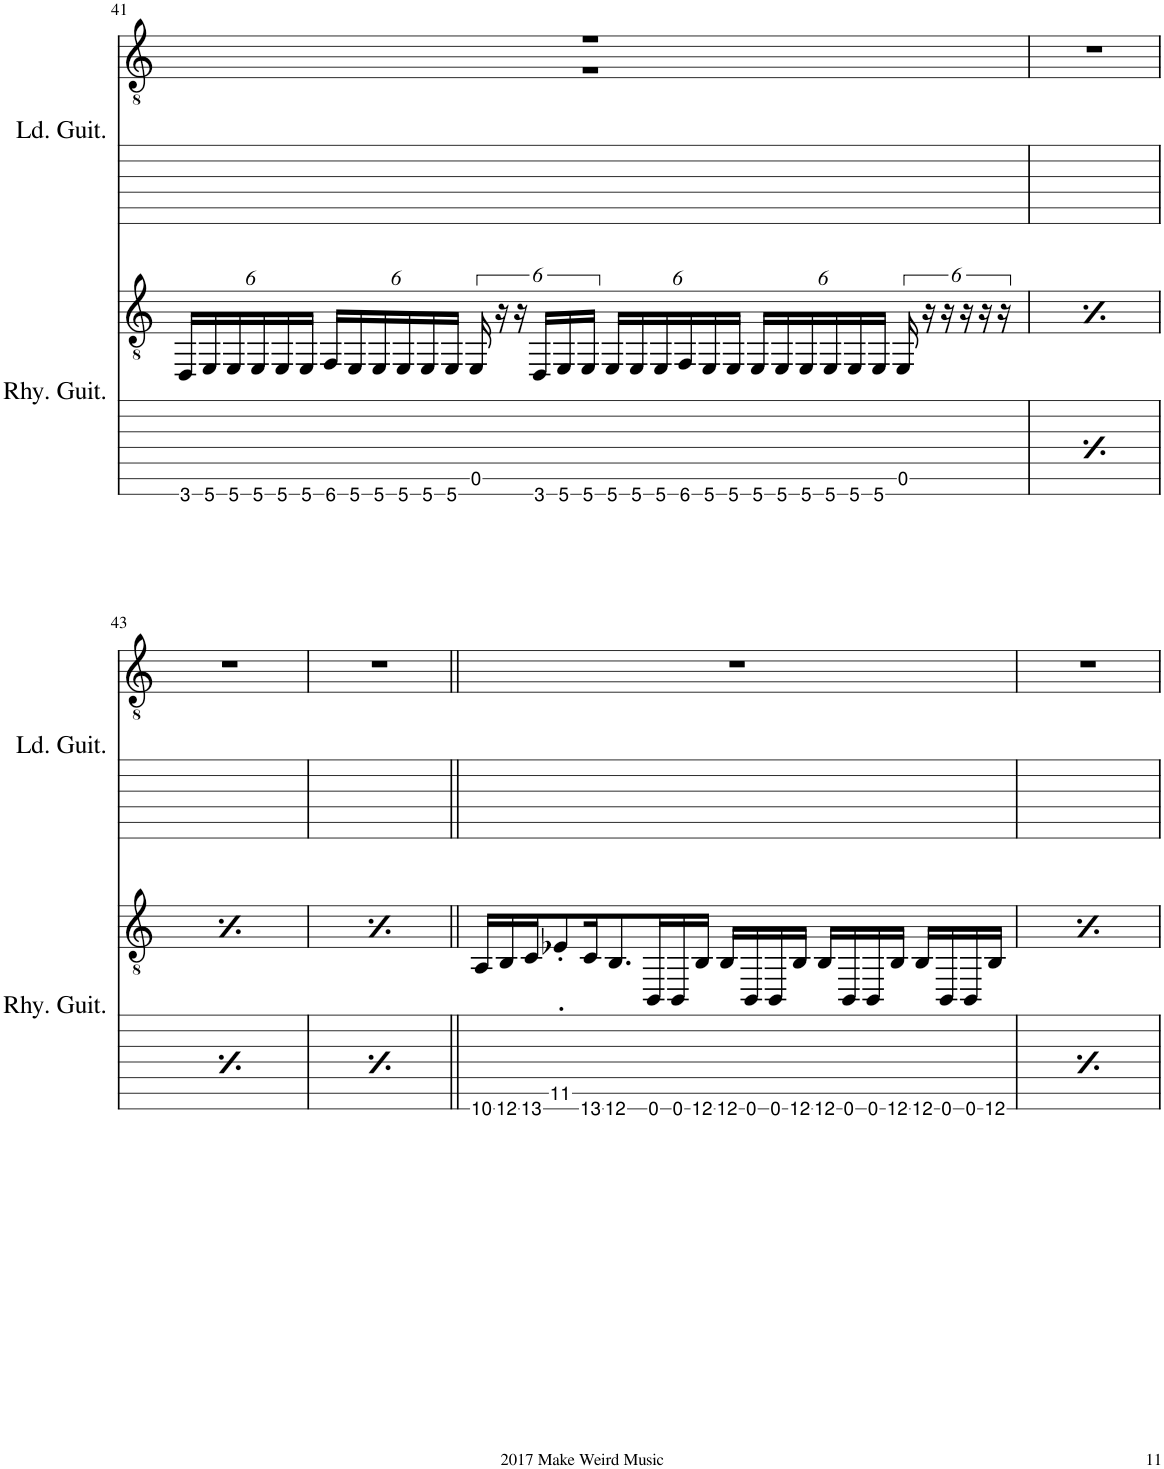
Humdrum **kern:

**kern	**kern	**kern	**kern
*part2	*part2	*part1	*part1
*staff4	*staff3	*staff2	*staff1
*I"Rhythm Guitar	*	*I"Lead Guitar	*
*I'Rhy. Guit.	*	*I'Ld. Guit.	*
!!LO:PB:g=z
*	*clefGv2	*	*clefGv2
*k[]	*k[]	*k[]	*k[]
*M6/4	*M6/4	*M6/4	*M6/4
*Xbrackettup	*Xbrackettup	*	*
=41	=41	=41	=41
*	*	*^	*^
24DDLL	24DD/LL	1.r	1.r	1.r	1.r
24EE	24EE/	.	.	.	.
24EE	24EE/	.	.	.	.
24EE	24EE/	.	.	.	.
24EE	24EE/	.	.	.	.
24EE	24EE/JJ	.	.	.	.
24FF	24FF/LL	.	.	.	.
24EE	24EE/	.	.	.	.
24EE	24EE/	.	.	.	.
24EE	24EE/	.	.	.	.
24EE	24EE/	.	.	.	.
24EE	24EE/JJ	.	.	.	.
*	*brackettup	*	*	*	*
24EEJJ	24EE/	.	.	.	.
24r	24r	.	.	.	.
24r	24r	.	.	.	.
24DDLL	24DD/LL	.	.	.	.
24EE	24EE/	.	.	.	.
24EEJJ	24EE/JJ	.	.	.	.
*	*Xbrackettup	*	*	*	*
24EELL	24EE/LL	.	.	.	.
24EE	24EE/	.	.	.	.
24EE	24EE/	.	.	.	.
24FF	24FF/	.	.	.	.
24EE	24EE/	.	.	.	.
24EE	24EE/JJ	.	.	.	.
24EE	24EE/LL	.	.	.	.
24EE	24EE/	.	.	.	.
24EE	24EE/	.	.	.	.
24EE	24EE/	.	.	.	.
24EE	24EE/	.	.	.	.
24EE	24EE/JJ	.	.	.	.
*	*brackettup	*	*	*	*
24EEJJ	24EE/	.	.	.	.
24r	24r	.	.	.	.
24r	24r	.	.	.	.
24r	24r	.	.	.	.
24r	24r	.	.	.	.
24r	24r	.	.	.	.
*	*	*v	*v	*	*
*	*	*	*v	*v
=42	=42	=42	=42
*	*Xbrackettup	*	*
24DDLL	24DD/LL	1.r	1.r
24EE	24EE/	.	.
24EE	24EE/	.	.
24EE	24EE/	.	.
24EE	24EE/	.	.
24EE	24EE/JJ	.	.
24FF	24FF/LL	.	.
24EE	24EE/	.	.
24EE	24EE/	.	.
24EE	24EE/	.	.
24EE	24EE/	.	.
24EE	24EE/JJ	.	.
*	*brackettup	*	*
24EEJJ	24EE/	.	.
24r	24r	.	.
24r	24r	.	.
24DDLL	24DD/LL	.	.
24EE	24EE/	.	.
24EEJJ	24EE/JJ	.	.
*	*Xbrackettup	*	*
24EELL	24EE/LL	.	.
24EE	24EE/	.	.
24EE	24EE/	.	.
24FF	24FF/	.	.
24EE	24EE/	.	.
24EE	24EE/JJ	.	.
24EE	24EE/LL	.	.
24EE	24EE/	.	.
24EE	24EE/	.	.
24EE	24EE/	.	.
24EE	24EE/	.	.
24EE	24EE/JJ	.	.
*	*brackettup	*	*
24EEJJ	24EE/	.	.
24r	24r	.	.
24r	24r	.	.
24r	24r	.	.
24r	24r	.	.
24r	24r	.	.
!!LO:LB:g=z
=43	=43	=43	=43
*	*Xbrackettup	*	*
24DDLL	24DD/LL	1.r	1.r
24EE	24EE/	.	.
24EE	24EE/	.	.
24EE	24EE/	.	.
24EE	24EE/	.	.
24EE	24EE/JJ	.	.
24FF	24FF/LL	.	.
24EE	24EE/	.	.
24EE	24EE/	.	.
24EE	24EE/	.	.
24EE	24EE/	.	.
24EE	24EE/JJ	.	.
*	*brackettup	*	*
24EEJJ	24EE/	.	.
24r	24r	.	.
24r	24r	.	.
24DDLL	24DD/LL	.	.
24EE	24EE/	.	.
24EEJJ	24EE/JJ	.	.
*	*Xbrackettup	*	*
24EELL	24EE/LL	.	.
24EE	24EE/	.	.
24EE	24EE/	.	.
24FF	24FF/	.	.
24EE	24EE/	.	.
24EE	24EE/JJ	.	.
24EE	24EE/LL	.	.
24EE	24EE/	.	.
24EE	24EE/	.	.
24EE	24EE/	.	.
24EE	24EE/	.	.
24EE	24EE/JJ	.	.
*	*brackettup	*	*
24EEJJ	24EE/	.	.
24r	24r	.	.
24r	24r	.	.
24r	24r	.	.
24r	24r	.	.
24r	24r	.	.
=44	=44	=44	=44
*	*Xbrackettup	*	*
24DDLL	24DD/LL	1.r	1.r
24EE	24EE/	.	.
24EE	24EE/	.	.
24EE	24EE/	.	.
24EE	24EE/	.	.
24EE	24EE/JJ	.	.
24FF	24FF/LL	.	.
24EE	24EE/	.	.
24EE	24EE/	.	.
24EE	24EE/	.	.
24EE	24EE/	.	.
24EE	24EE/JJ	.	.
*	*brackettup	*	*
24EEJJ	24EE/	.	.
24r	24r	.	.
24r	24r	.	.
24DDLL	24DD/LL	.	.
24EE	24EE/	.	.
24EEJJ	24EE/JJ	.	.
*	*Xbrackettup	*	*
24EELL	24EE/LL	.	.
24EE	24EE/	.	.
24EE	24EE/	.	.
24FF	24FF/	.	.
24EE	24EE/	.	.
24EE	24EE/JJ	.	.
24EE	24EE/LL	.	.
24EE	24EE/	.	.
24EE	24EE/	.	.
24EE	24EE/	.	.
24EE	24EE/	.	.
24EE	24EE/JJ	.	.
*	*brackettup	*	*
24EEJJ	24EE/	.	.
24r	24r	.	.
24r	24r	.	.
24r	24r	.	.
24r	24r	.	.
24r	24r	.	.
=45||	=45||	=45||	=45||
16AALL	16AA/LL	1.r	1.r
16BB	16BB/	.	.
16CJ	16C/J	.	.
8E-'	8E-X'/	.	.
16CK	16C/K	.	.
8.BB	8.BB/	.	.
16BBBL	16BBB/L	.	.
16BBB	16BBB/	.	.
16BBJJ	16BB/JJ	.	.
16BBLL	16BB/LL	.	.
16BBB	16BBB/	.	.
16BBB	16BBB/	.	.
16BB	16BB/JJ	.	.
16BB	16BB/LL	.	.
16BBB	16BBB/	.	.
16BBB	16BBB/	.	.
16BB	16BB/JJ	.	.
16BB	16BB/LL	.	.
16BBB	16BBB/	.	.
16BBB	16BBB/	.	.
16BBJJ	16BB/JJ	.	.
=46	=46	=46	=46
16AALL	16AA/LL	1.r	1.r
16BB	16BB/	.	.
16CJ	16C/J	.	.
8E-'	8E-X'/	.	.
16CK	16C/K	.	.
8.BB	8.BB/	.	.
16BBBL	16BBB/L	.	.
16BBB	16BBB/	.	.
16BBJJ	16BB/JJ	.	.
16BBLL	16BB/LL	.	.
16BBB	16BBB/	.	.
16BBB	16BBB/	.	.
16BB	16BB/JJ	.	.
16BB	16BB/LL	.	.
16BBB	16BBB/	.	.
16BBB	16BBB/	.	.
16BB	16BB/JJ	.	.
16BB	16BB/LL	.	.
16BBB	16BBB/	.	.
16BBB	16BBB/	.	.
16BBJJ	16BB/JJ	.	.
=	=	=	=
*-	*-	*-	*-
